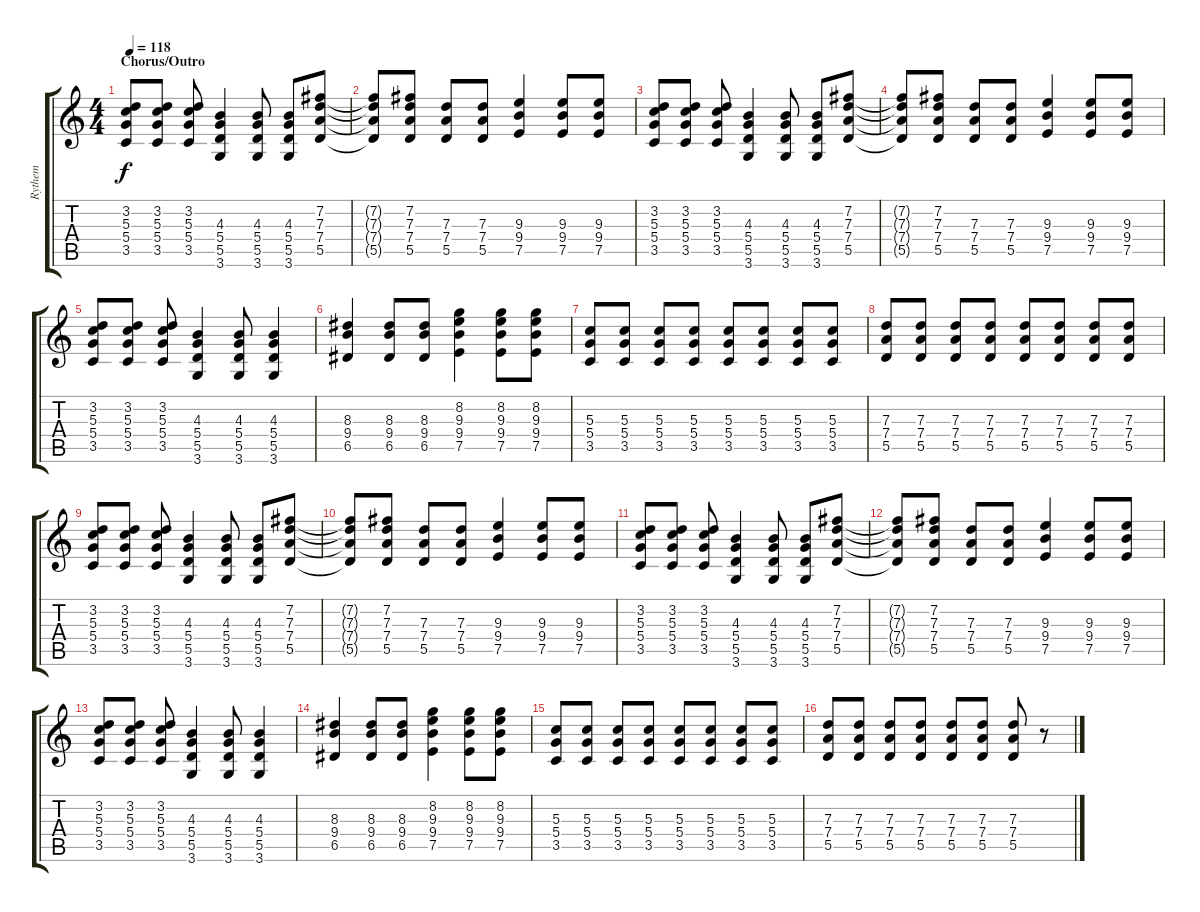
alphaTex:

\track ("Rythem" "Rythem") {instrument distortionguitar}
\staff {score tabs}
\tuning (E4 B3 G3 D3 A2 E2) {hide}
\ts (4 4)
\section ("" "Chorus/Outro")
\tempo 118
\clef g2
\ks c
(3.2 5.3 5.4 3.5).8{dy f} (3.2 5.3 5.4 3.5).8 (3.2 5.3 5.4 3.5).8 (4.3 5.4 5.5 3.6).4 (4.3 5.4 5.5 3.6).8 (4.3 5.4 5.5 3.6).8 (7.2 7.3 7.4 5.5).8 |
(7.2{t} 7.3{t} 7.4{t} 5.5{t}).8 (7.2 7.3 7.4 5.5).8 (7.3 7.4 5.5).8 (7.3 7.4 5.5).8 (9.3 9.4 7.5).4 (9.3 9.4 7.5).8 (9.3 9.4 7.5).8 |
(3.2 5.3 5.4 3.5).8 (3.2 5.3 5.4 3.5).8 (3.2 5.3 5.4 3.5).8 (4.3 5.4 5.5 3.6).4 (4.3 5.4 5.5 3.6).8 (4.3 5.4 5.5 3.6).8 (7.2 7.3 7.4 5.5).8 |
(7.2{t} 7.3{t} 7.4{t} 5.5{t}).8 (7.2 7.3 7.4 5.5).8 (7.3 7.4 5.5).8 (7.3 7.4 5.5).8 (9.3 9.4 7.5).4 (9.3 9.4 7.5).8 (9.3 9.4 7.5).8 |
(3.2 5.3 5.4 3.5).8 (3.2 5.3 5.4 3.5).8 (3.2 5.3 5.4 3.5).8 (4.3 5.4 5.5 3.6).4 (4.3 5.4 5.5 3.6).8 (4.3 5.4 5.5 3.6).4 |
(8.3 9.4 6.5).4 (8.3 9.4 6.5).8 (8.3 9.4 6.5).8 (8.2 9.3 9.4 7.5).4 (8.2 9.3 9.4 7.5).8 (8.2 9.3 9.4 7.5).8 |
(5.3 5.4 3.5).8 (5.3 5.4 3.5).8 (5.3 5.4 3.5).8 (5.3 5.4 3.5).8 (5.3 5.4 3.5).8 (5.3 5.4 3.5).8 (5.3 5.4 3.5).8 (5.3 5.4 3.5).8 |
(7.3 7.4 5.5).8 (7.3 7.4 5.5).8 (7.3 7.4 5.5).8 (7.3 7.4 5.5).8 (7.3 7.4 5.5).8 (7.3 7.4 5.5).8 (7.3 7.4 5.5).8 (7.3 7.4 5.5).8 |
(3.2 5.3 5.4 3.5).8 (3.2 5.3 5.4 3.5).8 (3.2 5.3 5.4 3.5).8 (4.3 5.4 5.5 3.6).4 (4.3 5.4 5.5 3.6).8 (4.3 5.4 5.5 3.6).8 (7.2 7.3 7.4 5.5).8 |
(7.2{t} 7.3{t} 7.4{t} 5.5{t}).8 (7.2 7.3 7.4 5.5).8 (7.3 7.4 5.5).8 (7.3 7.4 5.5).8 (9.3 9.4 7.5).4 (9.3 9.4 7.5).8 (9.3 9.4 7.5).8 |
(3.2 5.3 5.4 3.5).8 (3.2 5.3 5.4 3.5).8 (3.2 5.3 5.4 3.5).8 (4.3 5.4 5.5 3.6).4 (4.3 5.4 5.5 3.6).8 (4.3 5.4 5.5 3.6).8 (7.2 7.3 7.4 5.5).8 |
(7.2{t} 7.3{t} 7.4{t} 5.5{t}).8 (7.2 7.3 7.4 5.5).8 (7.3 7.4 5.5).8 (7.3 7.4 5.5).8 (9.3 9.4 7.5).4 (9.3 9.4 7.5).8 (9.3 9.4 7.5).8 |
(3.2 5.3 5.4 3.5).8 (3.2 5.3 5.4 3.5).8 (3.2 5.3 5.4 3.5).8 (4.3 5.4 5.5 3.6).4 (4.3 5.4 5.5 3.6).8 (4.3 5.4 5.5 3.6).4 |
(8.3 9.4 6.5).4 (8.3 9.4 6.5).8 (8.3 9.4 6.5).8 (8.2 9.3 9.4 7.5).4 (8.2 9.3 9.4 7.5).8 (8.2 9.3 9.4 7.5).8 |
(5.3 5.4 3.5).8 (5.3 5.4 3.5).8 (5.3 5.4 3.5).8 (5.3 5.4 3.5).8 (5.3 5.4 3.5).8 (5.3 5.4 3.5).8 (5.3 5.4 3.5).8 (5.3 5.4 3.5).8 |
(7.3 7.4 5.5).8 (7.3 7.4 5.5).8 (7.3 7.4 5.5).8 (7.3 7.4 5.5).8 (7.3 7.4 5.5).8 (7.3 7.4 5.5).8 (7.3 7.4 5.5).8 r.8
